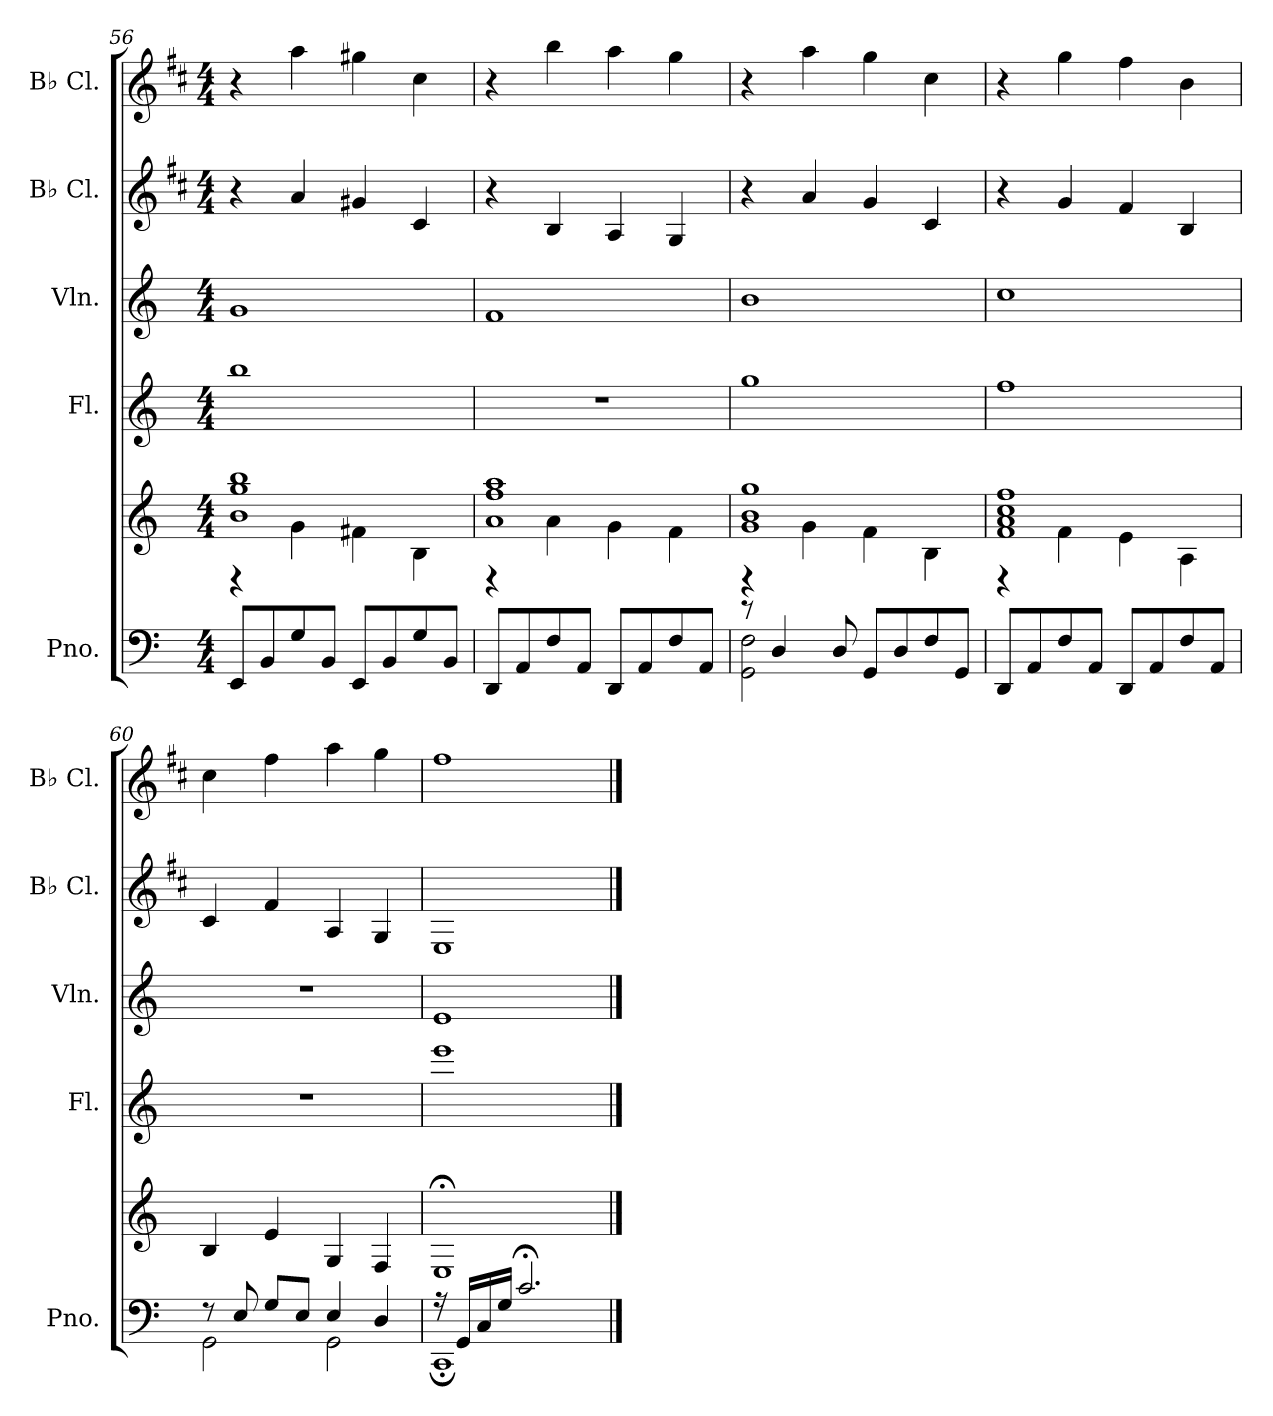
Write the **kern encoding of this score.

**kern	**kern	**kern	**kern	**kern	**kern
*part5	*part5	*part4	*part3	*part2	*part1
*staff6	*staff5	*staff4	*staff3	*staff2	*staff1
*I"Pno.	*	*I"Fl.	*I"Vln.	*I"B♭ Cl.	*I"B♭ Cl.
*I'Pno.	*	*I'Fl.	*I'Vln.	*I'B♭ Cl.	*I'B♭ Cl.
*clefF4	*clefG2	*clefG2	*clefG2	*clefG2	*clefG2
*	*	*	*	*ITrd1c2	*ITrd1c2
*k[]	*k[]	*k[]	*k[]	*k[]	*k[]
*C:	*C:	*C:	*C:	*C:	*C:
*M4/4	*M4/4	*M4/4	*M4/4	*M4/4	*M4/4
=56	=56	=56	=56	=56	=56
*	*^	*	*	*	*
8EE/L	1b 1gg 1bb	4rD	1bb	1g	4r	4r
8BB/	.	.	.	.	.	.
8G/	.	4g\	.	.	4g/	4gg\
8BB/J	.	.	.	.	.	.
8EE/L	.	4f#X\	.	.	4f#X/	4ff#X\
8BB/	.	.	.	.	.	.
8G/	.	4B\	.	.	4B/	4b\
8BB/J	.	.	.	.	.	.
=57	=57	=57	=57	=57	=57	=57
8DD/L	1a 1ff 1aa	4rD	1r	1f	4r	4r
8AA/	.	.	.	.	.	.
8F/	.	4a\	.	.	4A/	4aa\
8AA/J	.	.	.	.	.	.
8DD/L	.	4g\	.	.	4G/	4gg\
8AA/	.	.	.	.	.	.
8F/	.	4f\	.	.	4F/	4ff\
8AA/J	.	.	.	.	.	.
!!LO:PB:g=z
=58	=58	=58	=58	=58	=58	=58
*^	*	*	*	*	*	*
8re	2GG\ 2F\	1g 1b 1gg	4rD	1gg	1b	4r	4r
4D/	.	.	.	.	.	.	.
.	.	.	4g\	.	.	4g/	4gg\
8D/	.	.	.	.	.	.	.
8GG/L	2ryy	.	4f\	.	.	4f/	4ff\
8D/	.	.	.	.	.	.	.
8F/	.	.	4B\	.	.	4B/	4b\
8GG/J	.	.	.	.	.	.	.
*v	*v	*	*	*	*	*	*
=59	=59	=59	=59	=59	=59	=59
8DD/L	1f 1a 1cc 1ff	4rD	1ff	1cc	4r	4r
8AA/	.	.	.	.	.	.
8F/	.	4f\	.	.	4f/	4ff\
8AA/J	.	.	.	.	.	.
8DD/L	.	4e\	.	.	4e/	4ee\
8AA/	.	.	.	.	.	.
8F/	.	4A\	.	.	4A/	4a\
8AA/J	.	.	.	.	.	.
*	*v	*v	*	*	*	*
=60	=60	=60	=60	=60	=60
*^	*	*	*	*	*
8rF	2GG\	4B/	1r	1r	4B/	4b\
8E/	.	.	.	.	.	.
8G/L	.	4e/	.	.	4e/	4ee\
8E/J	.	.	.	.	.	.
4E/	2GG\	4G/	.	.	4G/	4gg\
4D/	.	4F/	.	.	4F/	4ff\
!!LO:LB:g=z
=61	=61	=61	=61	=61	=61	=61
16r	1CC;	1E;<	1eee	1e	1D	1ee
16GG/LL	.	.	.	.	.	.
16C/	.	.	.	.	.	.
16G/JJ	.	.	.	.	.	.
2.c;</	.	.	.	.	.	.
*v	*v	*	*	*	*	*
==	==	==	==	==	==
*-	*-	*-	*-	*-	*-
